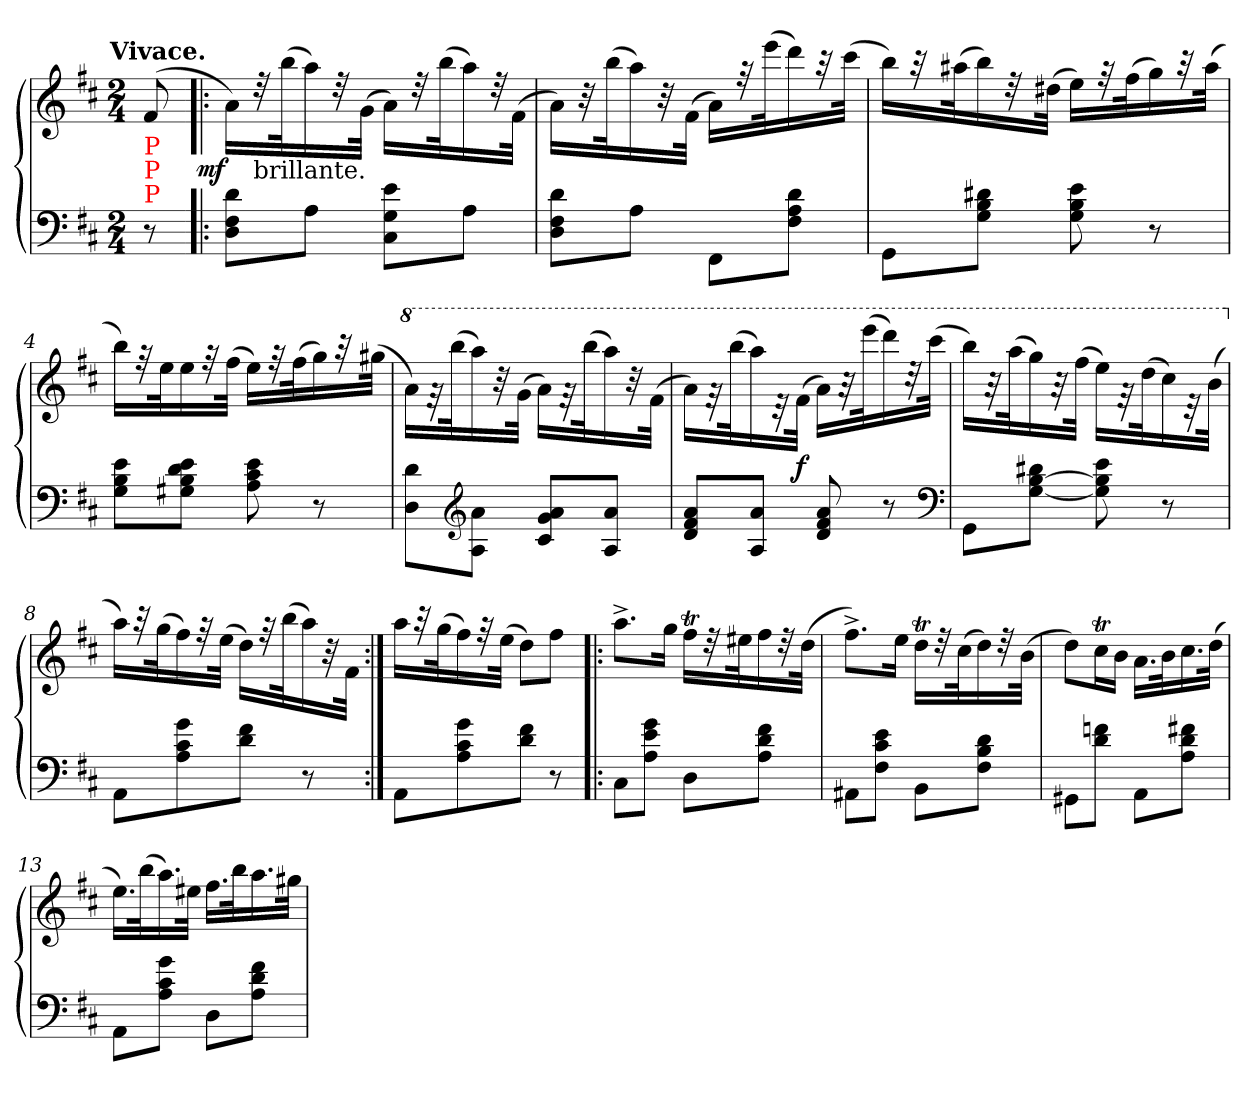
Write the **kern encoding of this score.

**kern	**kern	**dynam
*part1	*part1	*part1
*staff2	*staff1	*staff1/2
*clefF4	*clefG2	*
*k[f#c#]	*k[f#c#]	*
*D:	*D:	*
!!LO:TX:omd:t=Vivace.
*M2/4	*M2/4	*
*MM108	*MM108	*
=	=	=
!LO:TX:a:color=red:t=P	!	!
!LO:TX:a:color=red:t=P	!	!
!LO:TX:a:color=red:t=P	!	!
8r	(<8f#	.
=1!|:	=1!|:	=1!|:
!	!	!LO:DY:rj
8d 8F# 8DL	16aLL)	mf
!	!LO:TX:b:t=brillante.	!
.	32rdd	.
.	(>32bbk	.
8AJ	16aa)	.
.	32rdd	.
.	(>32gJJk	.
8e 8G 8C#L	16aLL)	.
.	32rdd	.
.	(>32bbk	.
8AJ	16aa)	.
.	32rdd	.
.	(>32f#JJk	.
=2	=2	=2
8d 8F# 8DL	16aLL)	.
.	32r	.
.	(>32bbk	.
8AJ	16aa)	.
.	32r	.
.	(>32f#JJk	.
8FF#L	16aLL)	.
.	32rff	.
.	(>32eeek	.
8d 8A 8F#J	16ddd)	.
.	32raa	.
.	(>32ccc#JJk	.
=3	=3	=3
8GGL	16bbLL)	.
.	32raa	.
.	(>32aa#Xk	.
8d#X 8B 8GJ	16bb)	.
.	32rdd	.
.	(>32dd#XJJk	.
8e 8B 8G	16eeLL)	.
.	32rff	.
.	(>32ff#k	.
8r	16gg)	.
.	32raa	.
.	(>32aa#JJk	.
=4	=4	=4
8e 8B 8GL	16bbLL)	.
.	32rff	.
.	32eek	.
8e 8d 8B 8G#XJ	16ee	.
.	32rff	.
.	(>32ff#JJk	.
8e 8c# 8A	16eeLL)	.
.	32rff	.
.	(>32ff#k	.
8r	16gg)	.
.	32raa	.
.	(>32gg#XJJk	.
=5	=5	=5
*	*8va	*
8d\ 8D\L	16aaLL)	.
.	32ree	.
.	(>32bbbk	.
*clefG2	*	*
8a\ 8A\J	16aaa)	.
.	32r	.
.	(>32ggJJk	.
8a 8g 8c#L	16aaLL)	.
.	32ree	.
.	(>32bbbk	.
8a 8AJ	16aaa)	.
.	32r	.
.	(>32ff#JJk	.
=6	=6	=6
8a 8f# 8dL	16aaLL)	.
.	32ree	.
.	(>32bbbk	.
8a 8AJ	16aaa)	.
.	32rcc	.
.	(>32ff#JJk	f
8a 8f# 8d	16aaLL)	.
.	32rgg	.
.	(>32eeeek	.
8r	16dddd)	.
.	32rbb	.
.	(>32cccc#JJk	.
*clefF4	*	*
=7	=7	=7
8GGL	16bbbLL)	.
.	32rgg	.
.	(>32aaak	.
8d#X [8B [8GJ	16ggg)	.
.	32rgg	.
.	(>32fff#JJk	.
8e 8B] 8G]	16eeeLL)	.
.	32ree	.
.	(>32dddk	.
8r	16ccc#)	.
.	32rcc	.
.	(>32bbJJk	.
=8	=8	=8
*	*X8va	*
8AAL	16aaLL)	.
.	32raa	.
.	(>32ggk	.
8g 8c# 8A	16ff#)	.
.	32rff	.
.	(>32eeJJk	.
8f# 8dJ	16ddLL)	.
.	32rff	.
.	(>32bbk	.
8r	16aa)	.
.	32r	.
.	32f#JJk	.
=9:|!	=9:|!	=9:|!
8AAL	16aaLL	.
.	32raa	.
.	(>32ggk	.
8g 8c# 8A	16ff#)	.
.	32rff	.
.	(32eeJJk	.
8f# 8dJ	8ddL)	.
8r	8ff#J	.
=10!|:	=10!|:	=10!|:
8C#L	8.aa^<L	.
8g 8e 8AJ	.	.
.	16ggJk	.
8DL	16ff#tLL	.
.	32rdd	.
.	32ee#Xk	.
8f# 8d 8AJ	16ff#	.
.	32rdd	.
.	(>32ddJJk	.
=11	=11	=11
8AA#XL	8.ff#^<L)	.
8e 8c# 8F#J	.	.
.	16eeJk	.
8BBL	16ddTLL	.
.	32rdd	.
.	(>32cc#k	.
8d 8B 8F#J	16dd)	.
.	32rdd	.
.	(>32bJJk	.
=12	=12	=12
8GG#XL	8ddL)	.
8fn 8dJ	16cc#tL	.
.	16bJJ	.
8AAL	16.aLL	.
.	32bk	.
8f#X 8d 8AJ	16.cc#	.
.	(>32ddJJk	.
=13	=13	=13
8AAL	16.eeLL)	.
.	(>32bbk	.
8g 8c# 8AJ	16.aa)	.
.	32ee#XJJk	.
8DL	16.ff#LL	.
.	32bbk	.
8f# 8d 8AJ	16.aa	.
.	32gg#XJJk	.
=	=	=
*-	*-	*-
